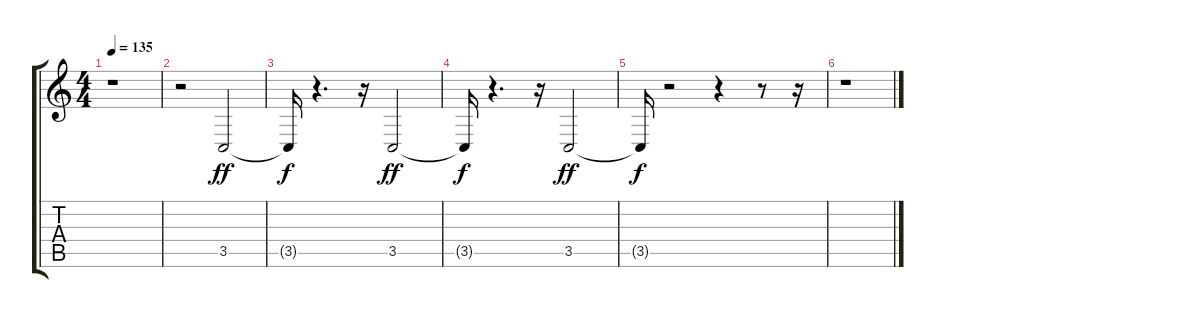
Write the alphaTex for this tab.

\track "" {instrument reversecymbal}
\staff {score tabs}
\tuning (E4 B3 G3 D3 A2 E2) {hide}
\ts (4 4)
\tempo 135
\clef g2
\ks c
r.1{dy f} |
r.2 3.5.2{dy ff} |
3.5{t}.16{dy f} r.4{d} r.16 3.5.2{dy ff} |
3.5{t}.16{dy f} r.4{d} r.16 3.5.2{dy ff} |
3.5{t}.16{dy f} r.2 r.4 r.8 r.16 |
r.1
